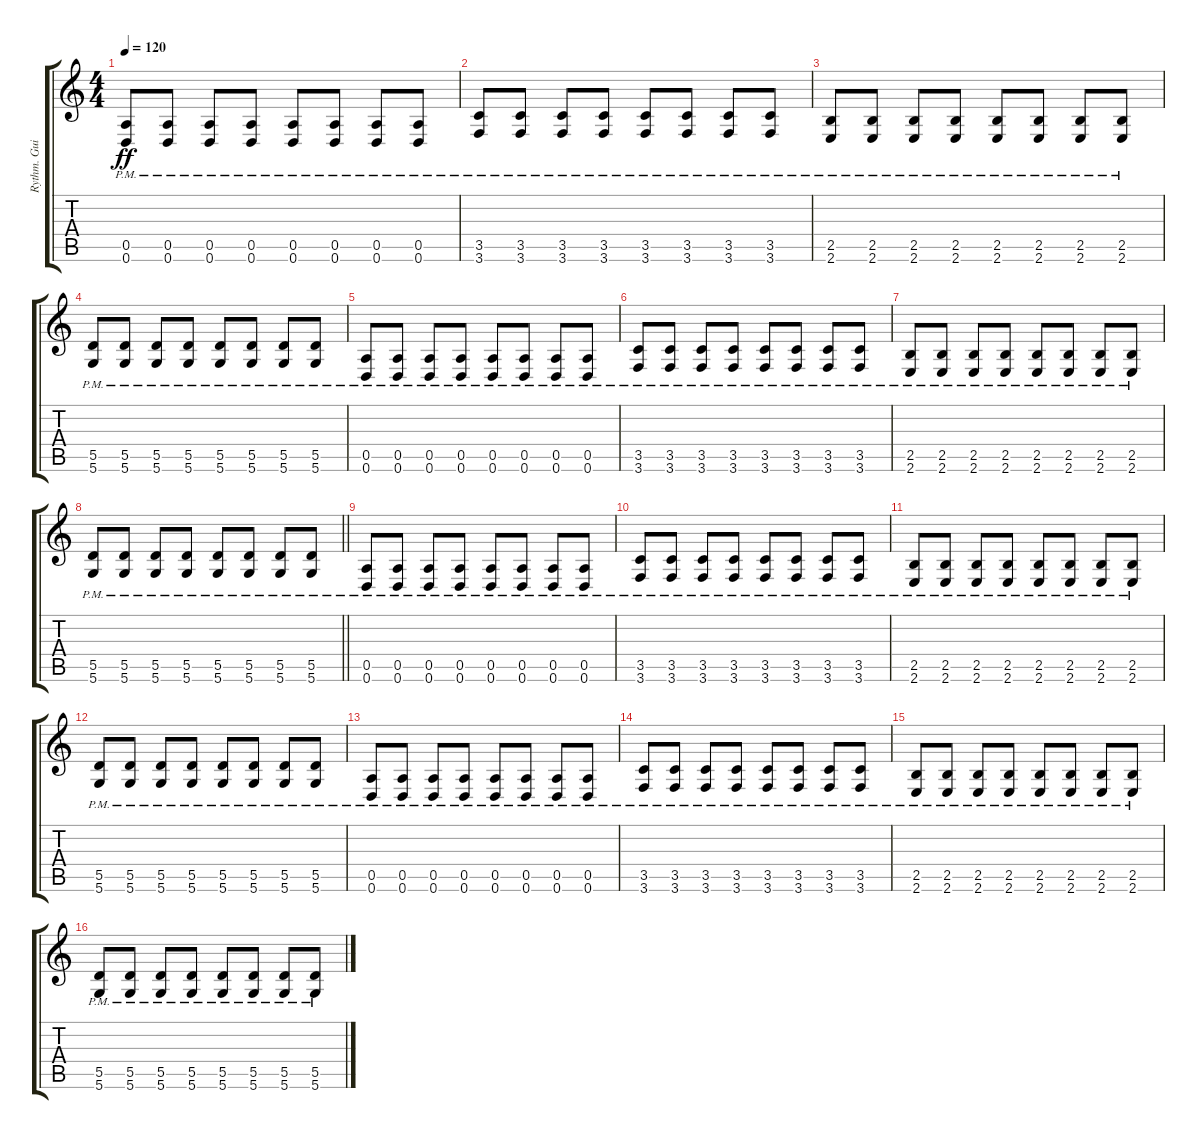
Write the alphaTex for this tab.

\track ("Rythm. Guitar" "Rythm. Gui") {instrument distortionguitar}
\staff {score tabs}
\tuning (E4 B3 G3 D3 A2 D2) {hide}
\ts (4 4)
\tempo 120
\clef g2
\ks c
(0.5{pm} 0.6{pm}).8{dy ff} (0.5{pm} 0.6{pm}).8 (0.5{pm} 0.6{pm}).8 (0.5{pm} 0.6{pm}).8 (0.5{pm} 0.6{pm}).8 (0.5{pm} 0.6{pm}).8 (0.5{pm} 0.6{pm}).8 (0.5{pm} 0.6{pm}).8 |
(3.5{pm} 3.6{pm}).8 (3.5{pm} 3.6{pm}).8 (3.5{pm} 3.6{pm}).8 (3.5{pm} 3.6{pm}).8 (3.5{pm} 3.6{pm}).8 (3.5{pm} 3.6{pm}).8 (3.5{pm} 3.6{pm}).8 (3.5{pm} 3.6{pm}).8 |
(2.5{pm} 2.6{pm}).8 (2.5{pm} 2.6{pm}).8 (2.5{pm} 2.6{pm}).8 (2.5{pm} 2.6{pm}).8 (2.5{pm} 2.6{pm}).8 (2.5{pm} 2.6{pm}).8 (2.5{pm} 2.6{pm}).8 (2.5{pm} 2.6{pm}).8 |
(5.5{pm} 5.6{pm}).8 (5.5{pm} 5.6{pm}).8 (5.5{pm} 5.6{pm}).8 (5.5{pm} 5.6{pm}).8 (5.5{pm} 5.6{pm}).8 (5.5{pm} 5.6{pm}).8 (5.5{pm} 5.6{pm}).8 (5.5{pm} 5.6{pm}).8 |
(0.5{pm} 0.6{pm}).8 (0.5{pm} 0.6{pm}).8 (0.5{pm} 0.6{pm}).8 (0.5{pm} 0.6{pm}).8 (0.5{pm} 0.6{pm}).8 (0.5{pm} 0.6{pm}).8 (0.5{pm} 0.6{pm}).8 (0.5{pm} 0.6{pm}).8 |
(3.5{pm} 3.6{pm}).8 (3.5{pm} 3.6{pm}).8 (3.5{pm} 3.6{pm}).8 (3.5{pm} 3.6{pm}).8 (3.5{pm} 3.6{pm}).8 (3.5{pm} 3.6{pm}).8 (3.5{pm} 3.6{pm}).8 (3.5{pm} 3.6{pm}).8 |
(2.5{pm} 2.6{pm}).8 (2.5{pm} 2.6{pm}).8 (2.5{pm} 2.6{pm}).8 (2.5{pm} 2.6{pm}).8 (2.5{pm} 2.6{pm}).8 (2.5{pm} 2.6{pm}).8 (2.5{pm} 2.6{pm}).8 (2.5{pm} 2.6{pm}).8 |
\barLineRight lightlight
(5.5{pm} 5.6{pm}).8 (5.5{pm} 5.6{pm}).8 (5.5{pm} 5.6{pm}).8 (5.5{pm} 5.6{pm}).8 (5.5{pm} 5.6{pm}).8 (5.5{pm} 5.6{pm}).8 (5.5{pm} 5.6{pm}).8 (5.5{pm} 5.6{pm}).8 |
(0.5{pm} 0.6{pm}).8 (0.5{pm} 0.6{pm}).8 (0.5{pm} 0.6{pm}).8 (0.5{pm} 0.6{pm}).8 (0.5{pm} 0.6{pm}).8 (0.5{pm} 0.6{pm}).8 (0.5{pm} 0.6{pm}).8 (0.5{pm} 0.6{pm}).8 |
(3.5{pm} 3.6{pm}).8 (3.5{pm} 3.6{pm}).8 (3.5{pm} 3.6{pm}).8 (3.5{pm} 3.6{pm}).8 (3.5{pm} 3.6{pm}).8 (3.5{pm} 3.6{pm}).8 (3.5{pm} 3.6{pm}).8 (3.5{pm} 3.6{pm}).8 |
(2.5{pm} 2.6{pm}).8 (2.5{pm} 2.6{pm}).8 (2.5{pm} 2.6{pm}).8 (2.5{pm} 2.6{pm}).8 (2.5{pm} 2.6{pm}).8 (2.5{pm} 2.6{pm}).8 (2.5{pm} 2.6{pm}).8 (2.5{pm} 2.6{pm}).8 |
(5.5{pm} 5.6{pm}).8 (5.5{pm} 5.6{pm}).8 (5.5{pm} 5.6{pm}).8 (5.5{pm} 5.6{pm}).8 (5.5{pm} 5.6{pm}).8 (5.5{pm} 5.6{pm}).8 (5.5{pm} 5.6{pm}).8 (5.5{pm} 5.6{pm}).8 |
(0.5{pm} 0.6{pm}).8 (0.5{pm} 0.6{pm}).8 (0.5{pm} 0.6{pm}).8 (0.5{pm} 0.6{pm}).8 (0.5{pm} 0.6{pm}).8 (0.5{pm} 0.6{pm}).8 (0.5{pm} 0.6{pm}).8 (0.5{pm} 0.6{pm}).8 |
(3.5{pm} 3.6{pm}).8 (3.5{pm} 3.6{pm}).8 (3.5{pm} 3.6{pm}).8 (3.5{pm} 3.6{pm}).8 (3.5{pm} 3.6{pm}).8 (3.5{pm} 3.6{pm}).8 (3.5{pm} 3.6{pm}).8 (3.5{pm} 3.6{pm}).8 |
(2.5{pm} 2.6{pm}).8 (2.5{pm} 2.6{pm}).8 (2.5{pm} 2.6{pm}).8 (2.5{pm} 2.6{pm}).8 (2.5{pm} 2.6{pm}).8 (2.5{pm} 2.6{pm}).8 (2.5{pm} 2.6{pm}).8 (2.5{pm} 2.6{pm}).8 |
(5.5{pm} 5.6{pm}).8 (5.5{pm} 5.6{pm}).8 (5.5{pm} 5.6{pm}).8 (5.5{pm} 5.6{pm}).8 (5.5{pm} 5.6{pm}).8 (5.5{pm} 5.6{pm}).8 (5.5{pm} 5.6{pm}).8 (5.5{pm} 5.6{pm}).8
